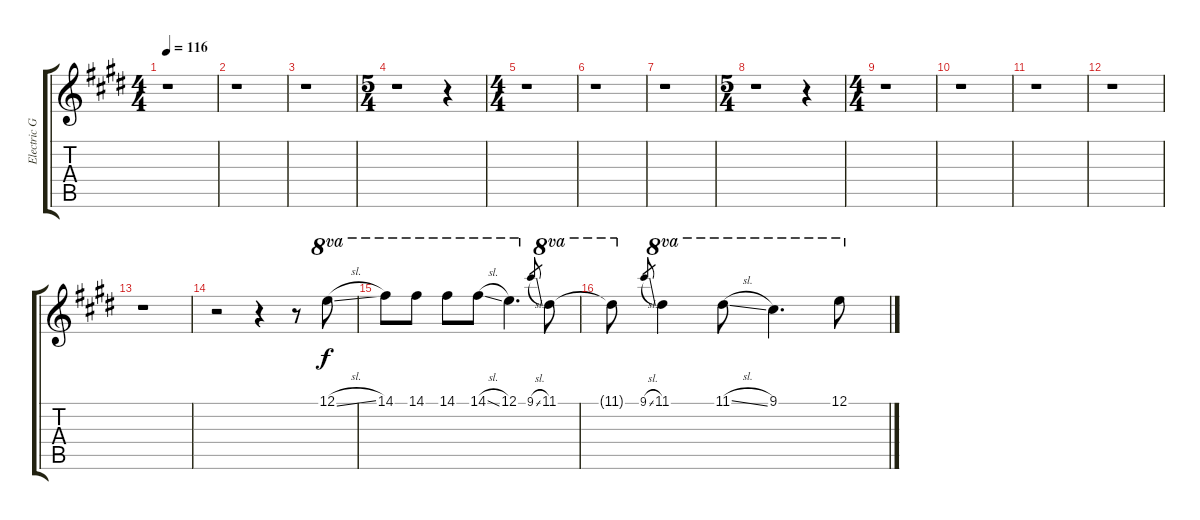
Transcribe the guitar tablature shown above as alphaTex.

\track ("Electric Guitar 2" "Electric G") {instrument overdrivenguitar}
\staff {score tabs}
\tuning (E4 B3 G3 D3 A2 E2) {hide}
\ts (4 4)
\tempo 116
\clef g2
\ks e
r.1{dy f} |
\ks c#minor
r.1 |
r.1 |
\ts (5 4)
\ks e
r.1 r.4 |
\ts (4 4)
\ks c#minor
r.1 |
r.1 |
\ks e
r.1 |
\ts (5 4)
\ks c#minor
r.1 r.4 |
\ts (4 4)
r.1 |
\ks e
r.1 |
\ks c#minor
r.1 |
r.1 |
\ks e
r.1 |
\ks c#minor
r.2 r.4 r.8 12.1{sl}.8{ot 8va} |
14.1.8{ot 8va} 14.1.8{ot 8va} 14.1.8{ot 8va} 14.1{sl}.8{ot 8va} 12.1.4{d ot 8va} 9.1{sl}.8{gr} 11.1.8{ot 8va} |
11.1{t}.8{ot 8va} 9.1{sl}.8{gr} 11.1.4{ot 8va} 11.1{sl}.8{ot 8va} 9.1.4{d ot 8va} 12.1{sl}.8{ot 8va}
